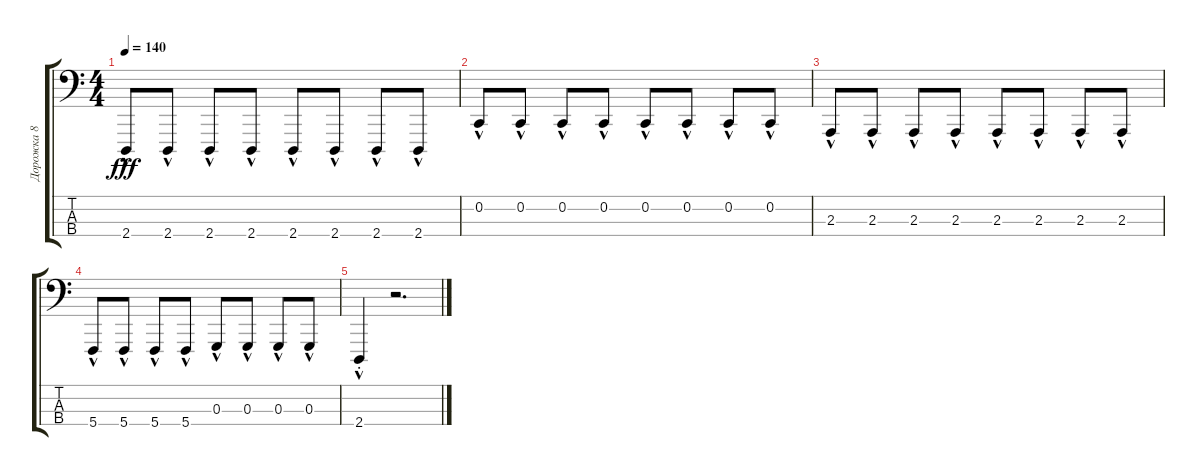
\track ("Дорожка 8" "Дорожка 8") {instrument lead2sawtooth}
\staff {score tabs}
\tuning (F2 C2 G1 C1) {hide}
\ts (4 4)
\tempo 140
\clef f4
\ks c
2.4{hac}.8{dy fff} 2.4{hac}.8 2.4{hac}.8 2.4{hac}.8 2.4{hac}.8 2.4{hac}.8 2.4{hac}.8 2.4{hac}.8 |
0.2{hac}.8 0.2{hac}.8 0.2{hac}.8 0.2{hac}.8 0.2{hac}.8 0.2{hac}.8 0.2{hac}.8 0.2{hac}.8 |
2.3{hac}.8 2.3{hac}.8 2.3{hac}.8 2.3{hac}.8 2.3{hac}.8 2.3{hac}.8 2.3{hac}.8 2.3{hac}.8 |
5.4{hac}.8 5.4{hac}.8 5.4{hac}.8 5.4{hac}.8 0.3{hac}.8 0.3{hac}.8 0.3{hac}.8 0.3{hac}.8 |
2.4{hac st}.4 r.2{d}
